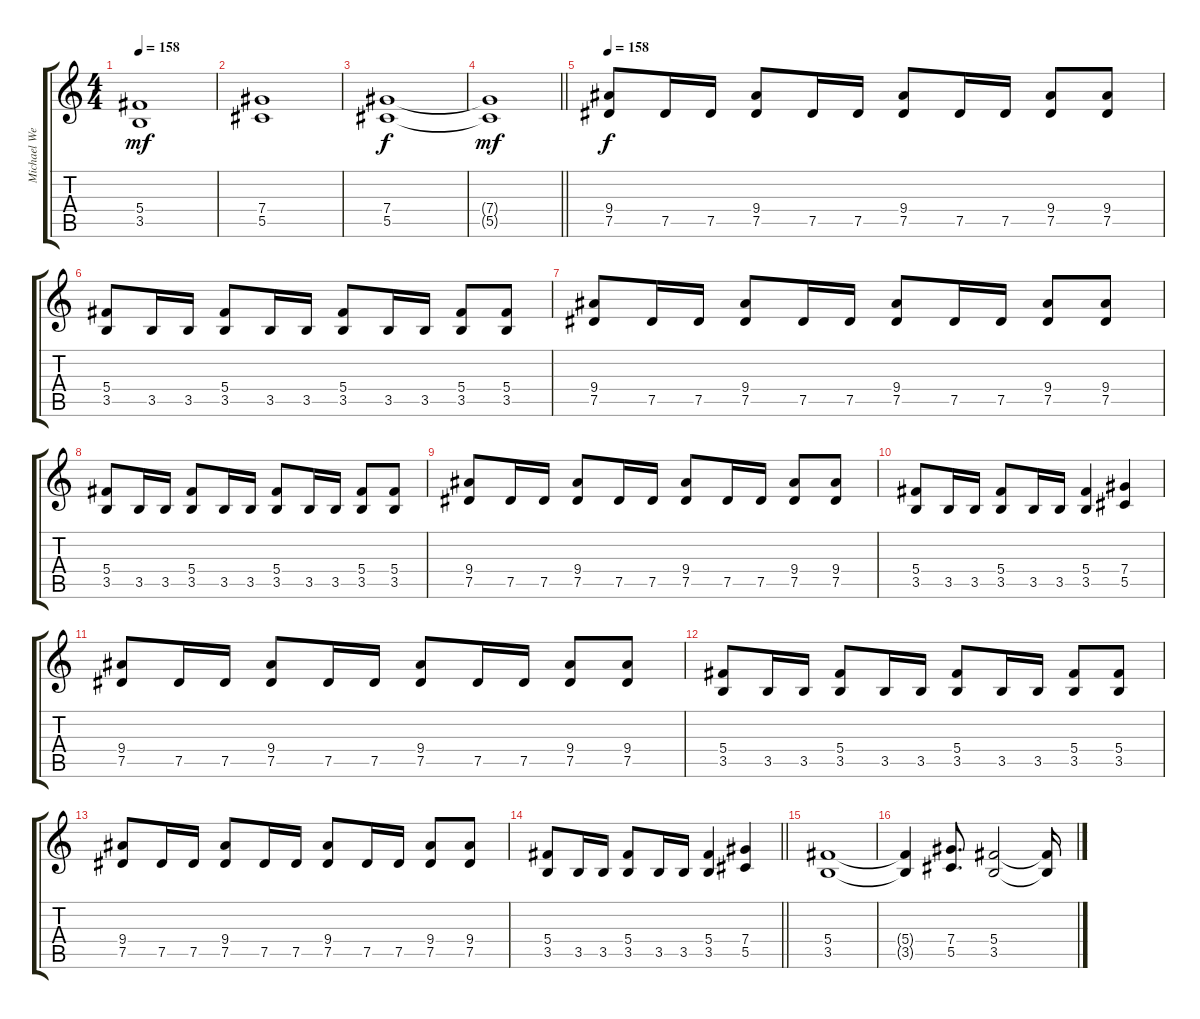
\track ("Michael Weikath" "Michael We") {instrument distortionguitar}
\staff {score tabs}
\tuning (Eb4 Bb3 Gb3 Db3 Ab2 Eb2) {hide}
\ts (4 4)
\tempo 158
\clef g2
\ks c
(5.4 3.5).1{dy mf} |
(7.4 5.5).1 |
(7.4 5.5).1{dy f} |
\barLineRight lightlight
(7.4{t} 5.5{t}).1{dy mf} |
\section ("" "")
\tempo 158
(9.4 7.5).8{dy f volume 13 instrument distortionguitar} 7.5.16 7.5.16 (9.4 7.5).8 7.5.16 7.5.16 (9.4 7.5).8 7.5.16 7.5.16 (9.4 7.5).8 (9.4 7.5).8 |
(5.4 3.5).8 3.5.16 3.5.16 (5.4 3.5).8 3.5.16 3.5.16 (5.4 3.5).8 3.5.16 3.5.16 (5.4 3.5).8 (5.4 3.5).8 |
(9.4 7.5).8 7.5.16 7.5.16 (9.4 7.5).8 7.5.16 7.5.16 (9.4 7.5).8 7.5.16 7.5.16 (9.4 7.5).8 (9.4 7.5).8 |
(5.4 3.5).8 3.5.16 3.5.16 (5.4 3.5).8 3.5.16 3.5.16 (5.4 3.5).8 3.5.16 3.5.16 (5.4 3.5).8 (5.4 3.5).8 |
(9.4 7.5).8 7.5.16 7.5.16 (9.4 7.5).8 7.5.16 7.5.16 (9.4 7.5).8 7.5.16 7.5.16 (9.4 7.5).8 (9.4 7.5).8 |
(5.4 3.5).8 3.5.16 3.5.16 (5.4 3.5).8 3.5.16 3.5.16 (5.4 3.5).4 (7.4 5.5).4 |
(9.4 7.5).8 7.5.16 7.5.16 (9.4 7.5).8 7.5.16 7.5.16 (9.4 7.5).8 7.5.16 7.5.16 (9.4 7.5).8 (9.4 7.5).8 |
(5.4 3.5).8 3.5.16 3.5.16 (5.4 3.5).8 3.5.16 3.5.16 (5.4 3.5).8 3.5.16 3.5.16 (5.4 3.5).8 (5.4 3.5).8 |
(9.4 7.5).8 7.5.16 7.5.16 (9.4 7.5).8 7.5.16 7.5.16 (9.4 7.5).8 7.5.16 7.5.16 (9.4 7.5).8 (9.4 7.5).8 |
\barLineRight lightlight
(5.4 3.5).8 3.5.16 3.5.16 (5.4 3.5).8 3.5.16 3.5.16 (5.4 3.5).4 (7.4 5.5).4 |
\section ("" "")
(5.4 3.5).1 |
(5.4{t} 3.5{t}).4 (7.4 5.5).8{d} (5.4 3.5).2 (5.4{t} 3.5{t}).16
